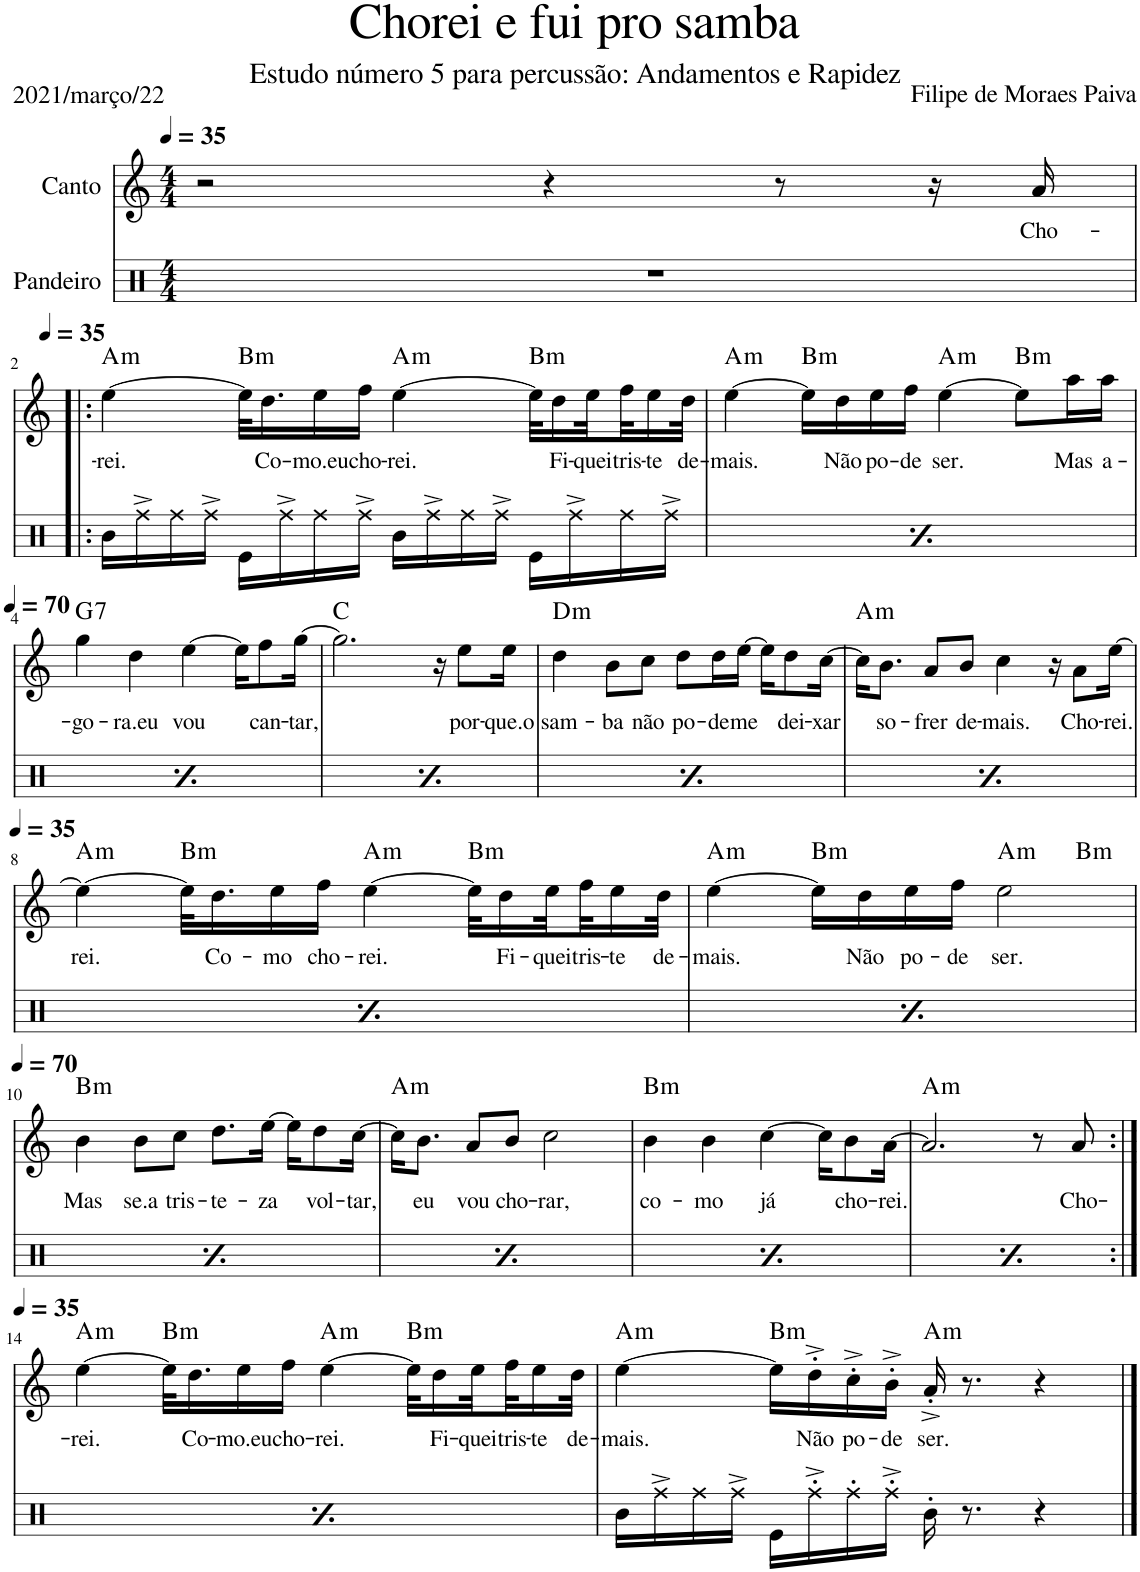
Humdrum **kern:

**kern	**kern	**text	**harte
*part2	*part1	*part1	*part1
*staff2	*staff1	*staff1	*
*I"Pandeiro	*I"Canto	*	*
*clefX	*clefG2	*	*
*k[]	*k[]	*	*
*M4/4	*M4/4	*	*
*MM35	*MM35	*	*
=1	=1	=1	=1
1r	2r	.	.
.	4r	.	.
.	8r	.	.
.	16r	.	.
!	!	!LO:LY:b	!
.	16a/	Cho-	.
!!LO:LB:g=z
=2!|:	=2!|:	=2!|:	=2!|:
*	*MM35	*	*
!	!	!LO:LY:b	!LO:H:kt=m
16R\LL	[4ee\	-rei.	A:min
16Rff^\	.	.	.
16Rff\	.	.	.
16Rff^\JJ	.	.	.
!	!	!	!LO:H:kt=m
16Re\LL	32ee\KLL]	.	B:min
!	!	!LO:LY:b	!
.	16.dd\	Co-	.
16Rff^\	.	.	.
!	!	!LO:LY:b	!
16Rff\	16ee\	-mo.eu	.
!	!	!LO:LY:b	!
16Rff^\JJ	16ffn\JJ	cho-	.
!	!	!LO:LY:b	!LO:H:kt=m
16R\LL	[4ee\	-rei.	A:min
16Rff^\	.	.	.
16Rff\	.	.	.
16Rff^\JJ	.	.	.
!	!	!	!LO:H:kt=m
16Re\LL	32ee\KLL]	.	B:min
!	!	!LO:LY:b	!
.	16dd\	Fi-	.
16Rff^\	.	.	.
!	!	!LO:LY:b	!
.	32ee\L	-quei	.
!	!	!LO:LY:b	!
16Rff\	32ffn\J	tris-	.
!	!	!LO:LY:b	!
.	16ee\	-te	.
16Rff^\JJ	.	.	.
!	!	!LO:LY:b	!
.	32dd\JJk	de-	.
=3	=3	=3	=3
!	!	!LO:LY:b	!LO:H:kt=m
16R\LL	[4ee\	-mais.	A:min
16Rff^\	.	.	.
16Rff\	.	.	.
16Rff^\JJ	.	.	.
!	!	!	!LO:H:kt=m
16Re\LL	16ee\LL]	.	B:min
!	!	!LO:LY:b	!
16Rff^\	16dd\	Não	.
!	!	!LO:LY:b	!
16Rff\	16ee\	po-	.
!	!	!LO:LY:b	!
16Rff^\JJ	16ffn\JJ	-de	.
!	!	!LO:LY:b	!LO:H:kt=m
16R\LL	[4ee\	ser.	A:min
16Rff^\	.	.	.
16Rff\	.	.	.
16Rff^\JJ	.	.	.
!	!	!	!LO:H:kt=m
16Re\LL	8ee\L]	.	B:min
16Rff^\	.	.	.
!	!	!LO:LY:b	!
16Rff\	16aa\L	Mas	.
!	!	!LO:LY:b	!
16Rff^\JJ	16aa\JJ	a-	.
!!LO:LB:g=z
=4	=4	=4	=4
*	*MM70	*	*
!	!	!LO:LY:b	!LO:H:kt=7
16R\LL	4gg\	-go-	G:7
16Rff^\	.	.	.
16Rff\	.	.	.
16Rff^\JJ	.	.	.
!	!	!LO:LY:b	!
16Re\LL	4dd\	-ra.eu	.
16Rff^\	.	.	.
16Rff\	.	.	.
16Rff^\JJ	.	.	.
!	!	!LO:LY:b	!
16R\LL	[4ee\	vou	.
16Rff^\	.	.	.
16Rff\	.	.	.
16Rff^\JJ	.	.	.
16Re\LL	16ee\KL]	.	.
!	!	!LO:LY:b	!
16Rff^\	8ff\	can-	.
16Rff\	.	.	.
!	!	!LO:LY:b	!
16Rff^\JJ	[16gg\Jk	-tar,	.
=5	=5	=5	=5
16R\LL	2.gg\]	.	C:maj
16Rff^\	.	.	.
16Rff\	.	.	.
16Rff^\JJ	.	.	.
16Re\LL	.	.	.
16Rff^\	.	.	.
16Rff\	.	.	.
16Rff^\JJ	.	.	.
16R\LL	.	.	.
16Rff^\	.	.	.
16Rff\	.	.	.
16Rff^\JJ	.	.	.
16Re\LL	16r	.	.
!	!	!LO:LY:b	!
16Rff^\	8ee\L	por-	.
16Rff\	.	.	.
!	!	!LO:LY:b	!
16Rff^\JJ	16ee\Jk	-que.o	.
=6	=6	=6	=6
!	!	!LO:LY:b	!LO:H:kt=m
16R\LL	4dd\	sam-	D:min
16Rff^\	.	.	.
16Rff\	.	.	.
16Rff^\JJ	.	.	.
!	!	!LO:LY:b	!
16Re\LL	8b\L	-ba	.
16Rff^\	.	.	.
!	!	!LO:LY:b	!
16Rff\	8cc\J	não	.
16Rff^\JJ	.	.	.
!	!	!LO:LY:b	!
16R\LL	8dd\L	po-	.
16Rff^\	.	.	.
!	!	!LO:LY:b	!
16Rff\	16dd\L	-de	.
!	!	!LO:LY:b	!
16Rff^\JJ	[16ee\JJ	me	.
16Re\LL	16ee\KL]	.	.
!	!	!LO:LY:b	!
16Rff^\	8dd\	dei-	.
16Rff\	.	.	.
!	!	!LO:LY:b	!
16Rff^\JJ	[16cc\Jk	-xar	.
=7	=7	=7	=7
!	!	!	!LO:H:kt=m
16R\LL	16cc\KL]	.	A:min
!	!	!LO:LY:b	!
16Rff^\	8.b\J	so-	.
16Rff\	.	.	.
16Rff^\JJ	.	.	.
!	!	!LO:LY:b	!
16Re\LL	8a/L	-frer	.
16Rff^\	.	.	.
!	!	!LO:LY:b	!
16Rff\	8b/J	de-	.
16Rff^\JJ	.	.	.
!	!	!LO:LY:b	!
16R\LL	4cc\	-mais.	.
16Rff^\	.	.	.
16Rff\	.	.	.
16Rff^\JJ	.	.	.
16Re\LL	16r	.	.
!	!	!LO:LY:b	!
16Rff^\	8a\L	Cho-	.
16Rff\	.	.	.
!	!	!LO:LY:b	!
16Rff^\JJ	[16ee\Jk	-rei.	.
!!LO:LB:g=z
=8	=8	=8	=8
*	*MM35	*	*
!	!	!LO:LY:b	!LO:H:kt=m
16R\LL	4ee\_	-rei.	A:min
16Rff^\	.	.	.
16Rff\	.	.	.
16Rff^\JJ	.	.	.
!	!	!	!LO:H:kt=m
16Re\LL	32ee\KLL]	.	B:min
!	!	!LO:LY:b	!
.	16.dd\	Co-	.
16Rff^\	.	.	.
!	!	!LO:LY:b	!
16Rff\	16ee\	-mo	.
!	!	!LO:LY:b	!
16Rff^\JJ	16ffn\JJ	cho-	.
!	!	!LO:LY:b	!LO:H:kt=m
16R\LL	[4ee\	-rei.	A:min
16Rff^\	.	.	.
16Rff\	.	.	.
16Rff^\JJ	.	.	.
!	!	!	!LO:H:kt=m
16Re\LL	32ee\KLL]	.	B:min
!	!	!LO:LY:b	!
.	16dd\	Fi-	.
16Rff^\	.	.	.
!	!	!LO:LY:b	!
.	32ee\L	-quei	.
!	!	!LO:LY:b	!
16Rff\	32ffn\J	tris-	.
!	!	!LO:LY:b	!
.	16ee\	-te	.
16Rff^\JJ	.	.	.
!	!	!LO:LY:b	!
.	32dd\JJk	de-	.
=9	=9	=9	=9
!	!	!LO:LY:b	!LO:H:kt=m
*	*^	*	*
16R\LL	[4ee\	2.ryy	-mais.	A:min
16Rff^\	.	.	.	.
16Rff\	.	.	.	.
16Rff^\JJ	.	.	.	.
!	!	!	!	!LO:H:kt=m
16Re\LL	16ee\LL]	.	.	B:min
!	!	!	!LO:LY:b	!
16Rff^\	16dd\	.	Não	.
!	!	!	!LO:LY:b	!
16Rff\	16ee\	.	po-	.
!	!	!	!LO:LY:b	!
16Rff^\JJ	16ffn\JJ	.	-de	.
!	!	!	!LO:LY:b	!LO:H:kt=m
16R\LL	2ee\	.	ser.	A:min
16Rff^\	.	.	.	.
16Rff\	.	.	.	.
16Rff^\JJ	.	.	.	.
!	!	!	!	!LO:H:kt=m
16Re\LL	.	4ryy	.	B:min
16Rff^\	.	.	.	.
16Rff\	.	.	.	.
16Rff^\JJ	.	.	.	.
*	*v	*v	*	*
!!LO:LB:g=z
=10	=10	=10	=10
*	*MM70	*	*
*	*^	*	*
!	!	!	!LO:LY:b	!LO:H:kt=m
*	*v	*v	*	*
16R\LL	4b\	Mas	B:min
16Rff^\	.	.	.
16Rff\	.	.	.
16Rff^\JJ	.	.	.
!	!	!LO:LY:b	!
16Re\LL	8b\L	se.a	.
16Rff^\	.	.	.
!	!	!LO:LY:b	!
16Rff\	8cc\J	tris-	.
16Rff^\JJ	.	.	.
!	!	!LO:LY:b	!
16R\LL	8.dd\L	-te-	.
16Rff^\	.	.	.
16Rff\	.	.	.
!	!	!LO:LY:b	!
16Rff^\JJ	[16ee\Jk	-za	.
16Re\LL	16ee\KL]	.	.
!	!	!LO:LY:b	!
16Rff^\	8dd\	vol-	.
16Rff\	.	.	.
!	!	!LO:LY:b	!
16Rff^\JJ	[16cc\Jk	-tar,	.
=11	=11	=11	=11
!	!	!	!LO:H:kt=m
16R\LL	16cc\KL]	.	A:min
!	!	!LO:LY:b	!
16Rff^\	8.b\J	eu	.
16Rff\	.	.	.
16Rff^\JJ	.	.	.
!	!	!LO:LY:b	!
16Re\LL	8a/L	vou	.
16Rff^\	.	.	.
!	!	!LO:LY:b	!
16Rff\	8b/J	cho-	.
16Rff^\JJ	.	.	.
!	!	!LO:LY:b	!
16R\LL	2cc\	-rar,	.
16Rff^\	.	.	.
16Rff\	.	.	.
16Rff^\JJ	.	.	.
16Re\LL	.	.	.
16Rff^\	.	.	.
16Rff\	.	.	.
16Rff^\JJ	.	.	.
=12	=12	=12	=12
!	!	!LO:LY:b	!LO:H:kt=m
16R\LL	4b\	co-	B:min
16Rff^\	.	.	.
16Rff\	.	.	.
16Rff^\JJ	.	.	.
!	!	!LO:LY:b	!
16Re\LL	4b\	-mo	.
16Rff^\	.	.	.
16Rff\	.	.	.
16Rff^\JJ	.	.	.
!	!	!LO:LY:b	!
16R\LL	[4cc\	já	.
16Rff^\	.	.	.
16Rff\	.	.	.
16Rff^\JJ	.	.	.
16Re\LL	16cc\KL]	.	.
!	!	!LO:LY:b	!
16Rff^\	8b\	cho-	.
16Rff\	.	.	.
!	!	!LO:LY:b	!
16Rff^\JJ	[16a\Jk	-rei.	.
=13	=13	=13	=13
!	!	!	!LO:H:kt=m
16R\LL	2.a/]	.	A:min
16Rff^\	.	.	.
16Rff\	.	.	.
16Rff^\JJ	.	.	.
16Re\LL	.	.	.
16Rff^\	.	.	.
16Rff\	.	.	.
16Rff^\JJ	.	.	.
16R\LL	.	.	.
16Rff^\	.	.	.
16Rff\	.	.	.
16Rff^\JJ	.	.	.
16Re\LL	8r	.	.
16Rff^\	.	.	.
!	!	!LO:LY:b	!
16Rff\	8a/	Cho-	.
16Rff^\JJ	.	.	.
!!LO:LB:g=z
=14:|!	=14:|!	=14:|!	=14:|!
*	*MM35	*	*
!	!	!LO:LY:b	!LO:H:kt=m
16R\LL	[4ee\	-rei.	A:min
16Rff^\	.	.	.
16Rff\	.	.	.
16Rff^\JJ	.	.	.
!	!	!	!LO:H:kt=m
16Re\LL	32ee\KLL]	.	B:min
!	!	!LO:LY:b	!
.	16.dd\	Co-	.
16Rff^\	.	.	.
!	!	!LO:LY:b	!
16Rff\	16ee\	-mo.eu	.
!	!	!LO:LY:b	!
16Rff^\JJ	16ffn\JJ	cho-	.
!	!	!LO:LY:b	!LO:H:kt=m
16R\LL	[4ee\	-rei.	A:min
16Rff^\	.	.	.
16Rff\	.	.	.
16Rff^\JJ	.	.	.
!	!	!	!LO:H:kt=m
16Re\LL	32ee\KLL]	.	B:min
!	!	!LO:LY:b	!
.	16dd\	Fi-	.
16Rff^\	.	.	.
!	!	!LO:LY:b	!
.	32ee\L	-quei	.
!	!	!LO:LY:b	!
16Rff\	32ffn\J	tris-	.
!	!	!LO:LY:b	!
.	16ee\	-te	.
16Rff^\JJ	.	.	.
!	!	!LO:LY:b	!
.	32dd\JJk	de-	.
=15	=15	=15	=15
!	!	!LO:LY:b	!LO:H:kt=m
16R\LL	[4ee\	-mais.	A:min
16Rff^\	.	.	.
16Rff\	.	.	.
16Rff^\JJ	.	.	.
!	!	!	!LO:H:kt=m
16Re\LL	16ee\LL]	.	B:min
!	!	!LO:LY:b	!
16Rff'^\	16dd'^\	Não	.
!	!	!LO:LY:b	!
16Rff'\	16cc'^\	po-	.
!	!	!LO:LY:b	!
16Rff'^\JJ	16b'^\JJ	-de	.
!	!	!LO:LY:b	!LO:H:kt=m
16R'\	16a'^/	ser.	A:min
8.r	8.r	.	.
4r	4r	.	.
==	==	==	==
*-	*-	*-	*-
